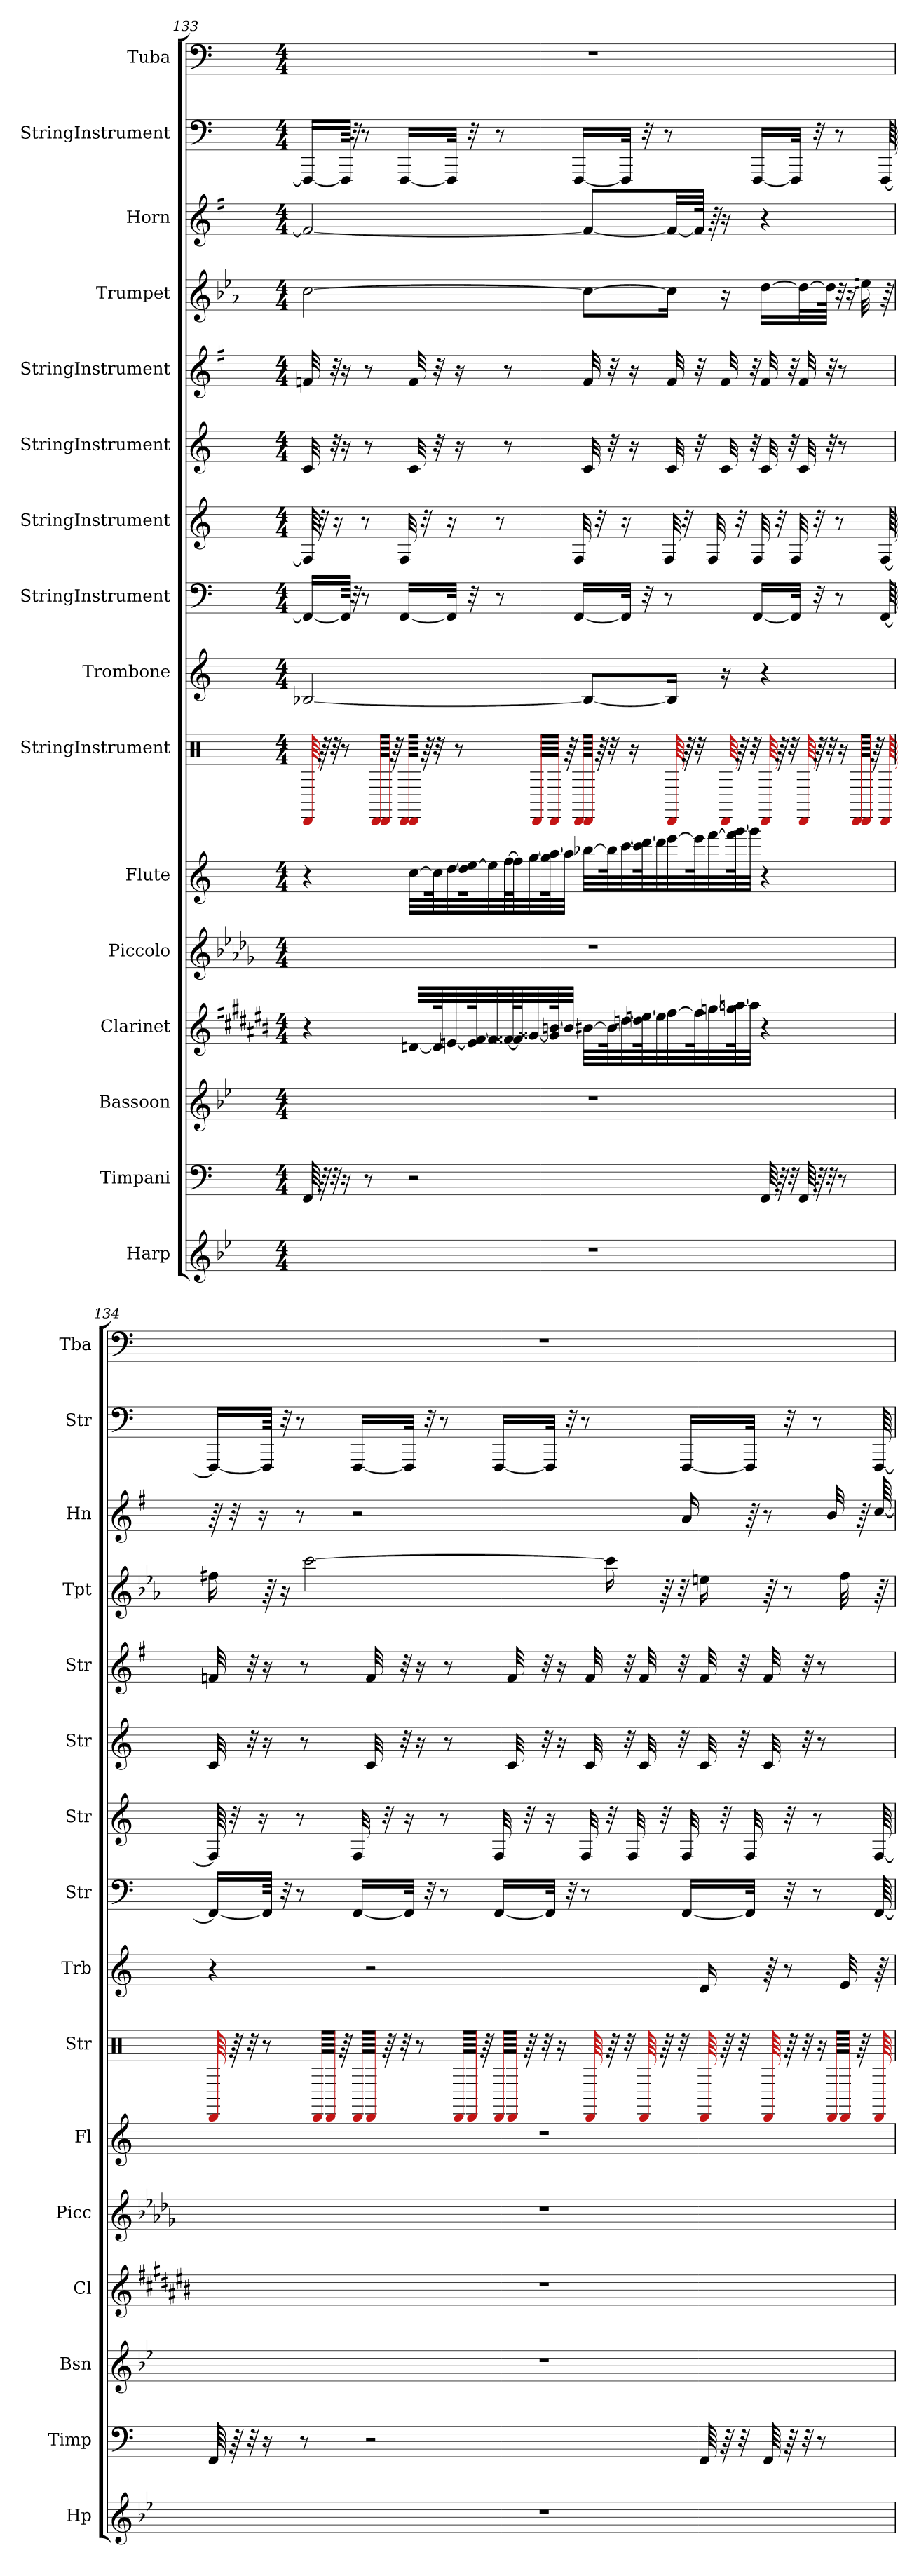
**kern	**kern	**kern	**kern	**kern	**kern	**kern	**kern	**kern	**kern	**kern	**kern	**kern	**kern	**kern	**kern
*part16	*part15	*part14	*part13	*part12	*part11	*part10	*part9	*part8	*part7	*part6	*part5	*part4	*part3	*part2	*part1
*staff16	*staff15	*staff14	*staff13	*staff12	*staff11	*staff10	*staff9	*staff8	*staff7	*staff6	*staff5	*staff4	*staff3	*staff2	*staff1
*I"Harp	*I"Timpani	*I"Bassoon	*I"Clarinet	*I"Piccolo	*I"Flute	*I"StringInstrument	*I"Trombone	*I"StringInstrument	*I"StringInstrument	*I"StringInstrument	*I"StringInstrument	*I"Trumpet	*I"Horn	*I"StringInstrument	*I"Tuba
*I'Hp	*I'Timp	*I'Bsn	*I'Cl	*I'Picc	*I'Fl	*I'Str	*I'Trb	*I'Str	*I'Str	*I'Str	*I'Str	*I'Tpt	*I'Hn	*I'Str	*I'Tba
!!LO:PB:g=z
*clefG2	*clefF4	*clefG2	*clefG2	*clefG2	*clefG2	*clefX	*clefG2	*clefF4	*clefG2	*clefG2	*clefG2	*clefG2	*clefG2	*clefF4	*clefF4
*	*	*	*ITrd1c2	*ITrd-7c-12	*	*	*	*	*	*	*	*ITrd1c2	*ITrd4c7	*	*
*k[b-e-]	*k[]	*k[b-e-]	*k[f#c#g#d#a#]	*k[b-e-a-d-g-]	*k[]	*k[]	*k[]	*k[]	*k[]	*k[]	*k[f#]	*k[b-e-a-d-g-]	*k[]	*k[]	*k[]
*M4/4	*M4/4	*M4/4	*M4/4	*M4/4	*M4/4	*M4/4	*M4/4	*M4/4	*M4/4	*M4/4	*M4/4	*M4/4	*M4/4	*M4/4	*M4/4
=133	=133	=133	=133	=133	=133	=133	=133	=133	=133	=133	=133	=133	=133	=133	=133
1r	64FF/	1r	4r	1r	4r	64DD/	[2B-X/	16FF/LL_	64F/]	32c/	32fn/	[2b-\	2B-/_	16FFF/LL_	1r
.	64r	.	.	.	.	64r	.	.	32r	.	.	.	.	.	.
.	32r	.	.	.	.	32r	.	.	.	32r	32r	.	.	.	.
.	.	.	.	.	.	.	.	.	16r	.	.	.	.	.	.
.	16r	.	.	.	.	8r	.	64FF/JJkk]	.	16r	16r	.	.	64FFF/JJkk]	.
.	.	.	.	.	.	.	.	32r	.	.	.	.	.	32r	.
.	.	.	.	.	.	.	.	8r	8r	.	.	.	.	8r	.
.	8r	.	.	.	.	.	.	.	.	8r	8r	.	.	.	.
.	.	.	.	.	.	64DD/LLLL	.	.	.	.	.	.	.	.	.
.	.	.	.	.	.	64DD/JJJJ	.	.	.	.	.	.	.	.	.
.	.	.	.	.	.	64r	.	.	.	.	.	.	.	.	.
.	.	.	.	.	.	64DD/LLLL	.	[16FF/LL	32F/	.	.	.	.	[16FFF/LL	.
.	2r	.	[32cn/LLL	.	[32cc\LLL	64DD/JJJJ	.	.	.	32c/	32f/	.	.	.	.
.	.	.	.	.	.	64r	.	.	32r	.	.	.	.	.	.
.	.	.	64c/K]	.	64cc\K]	32r	.	.	.	32r	32r	.	.	.	.
.	.	.	[32dn/	.	[32dd\	.	.	32FF/JJk]	16r	.	.	.	.	32FFF/JJk]	.
.	.	.	.	.	.	8r	.	.	.	16r	16r	.	.	.	.
.	.	.	64d/] [64e/K	.	64dd\] [64ee\K	.	.	32r	.	.	.	.	.	32r	.
.	.	.	32e/]	.	32ee\]	.	.	.	.	.	.	.	.	.	.
.	.	.	.	.	.	.	.	8r	8r	.	.	.	.	8r	.
.	.	.	[32e#X/	.	[32ff\	.	.	.	.	8r	8r	.	.	.	.
.	.	.	64e#/K]	.	64ff\K]	.	.	.	.	.	.	.	.	.	.
.	.	.	[32f##X/	.	[32gg\	.	.	.	.	.	.	.	.	.	.
.	.	.	.	.	.	64DD/LLLL	.	.	.	.	.	.	.	.	.
.	.	.	64f##/] [64an/K	.	64gg\] [64aa\K	64DD/JJJJ	.	.	.	.	.	.	.	.	.
.	.	.	32a/JJJ]	.	32aa\JJJ]	64r	.	.	.	.	.	.	.	.	.
.	.	.	.	.	.	64DD/LLLL	.	[16FF/LL	32F/	.	.	.	.	[16FFF/LL	.
.	.	.	[32a#X\LLL	.	[32bb-X\LLL	64DD/JJJJ	8B-/L_	.	.	32c/	32f/	8b-\L_	8B-/L_	.	.
.	.	.	.	.	.	64r	.	.	32r	.	.	.	.	.	.
.	.	.	64a#\K]	.	64bb-\K]	32r	.	.	.	32r	32r	.	.	.	.
.	.	.	[32ccn\	.	[32ccc\	.	.	32FF/JJk]	16r	.	.	.	.	32FFF/JJk]	.
.	.	.	.	.	.	16r	.	.	.	16r	16r	.	.	.	.
.	.	.	64cc\] [64ddn\K	.	64ccc\] [64ddd\K	.	.	32r	.	.	.	.	.	32r	.
.	.	.	32dd\]	.	32ddd\]	.	.	.	.	.	.	.	.	.	.
.	.	.	.	.	.	.	.	8r	32F/	.	.	.	.	8r	.
.	.	.	[32ee\	.	[32eee\	64DD/	16B-/Jk]	.	.	32c/	32f/	16b-\Jk]	32B-/LL_	.	.
.	.	.	.	.	.	64r	.	.	32r	.	.	.	.	.	.
.	.	.	64ee\K]	.	64eee\K]	32r	.	.	.	32r	32r	.	64B-/JJJk]	.	.
.	.	.	[32ffn\	.	[32fff\	.	.	.	32F/	.	.	.	64r	.	.
.	.	.	.	.	.	64DD/	16r	.	.	32c/	32f/	16r	16r	.	.
.	.	.	64ff\] [64ggn\K	.	64fff\] [64ggg\K	64r	.	.	32r	.	.	.	.	.	.
.	.	.	32gg\JJJ]	.	32ggg\JJJ]	32r	.	.	.	32r	32r	.	.	.	.
.	.	.	.	.	.	.	.	[16FF/LL	32F/	.	.	.	.	[16FFF/LL	.
.	64FF/	.	4r	.	4r	64DD/	4r	.	.	32c/	32f/	[16cc\LL	4r	.	.
.	64r	.	.	.	.	64r	.	.	32r	.	.	.	.	.	.
.	32r	.	.	.	.	32r	.	.	.	32r	32r	.	.	.	.
.	.	.	.	.	.	.	.	32FF/JJk]	32F/	.	.	.	.	32FFF/JJk]	.
.	64FF/	.	.	.	.	64DD/	.	.	.	32c/	32f/	32cc\L_	.	.	.
.	64r	.	.	.	.	64r	.	32r	32r	.	.	.	.	32r	.
.	32r	.	.	.	.	32r	.	.	.	32r	32r	64cc\JJJk]	.	.	.
.	.	.	.	.	.	.	.	8r	8r	.	.	32r	.	8r	.
.	8r	.	.	.	.	16r	.	.	.	8r	8r	.	.	.	.
.	.	.	.	.	.	.	.	.	.	.	.	16r	.	.	.
.	.	.	.	.	.	64DD/LLLL	.	.	.	.	.	.	.	.	.
.	.	.	.	.	.	64DD/JJJJ	.	.	.	.	.	32ddn\	.	.	.
.	.	.	.	.	.	64r	.	.	.	.	.	.	.	.	.
.	.	.	.	.	.	64DD/	.	[64FF/	[64F/	.	.	64r	.	[64FFF/	.
!!LO:PB:g=z
=134	=134	=134	=134	=134	=134	=134	=134	=134	=134	=134	=134	=134	=134	=134	=134
1r	64FF/	1r	1r	1r	1r	64DD/	4r	16FF/LL_	64F/]	32c/	32fn/	16een\	64r	16FFF/LL_	1r
.	64r	.	.	.	.	64r	.	.	32r	.	.	.	32r	.	.
.	32r	.	.	.	.	32r	.	.	.	32r	32r	.	.	.	.
.	.	.	.	.	.	.	.	.	16r	.	.	.	16r	.	.
.	16r	.	.	.	.	8r	.	64FF/JJkk]	.	16r	16r	64r	.	64FFF/JJkk]	.
.	.	.	.	.	.	.	.	32r	.	.	.	16r	.	32r	.
.	.	.	.	.	.	.	.	8r	8r	.	.	.	8r	8r	.
.	8r	.	.	.	.	.	.	.	.	8r	8r	.	.	.	.
.	.	.	.	.	.	.	.	.	.	.	.	[2bb-\	.	.	.
.	.	.	.	.	.	64DD/LLLL	.	.	.	.	.	.	.	.	.
.	.	.	.	.	.	64DD/JJJJ	.	.	.	.	.	.	.	.	.
.	.	.	.	.	.	64r	.	.	.	.	.	.	.	.	.
.	.	.	.	.	.	64DD/LLLL	.	[16FF/LL	32F/	.	.	.	2r	[16FFF/LL	.
.	2r	.	.	.	.	64DD/JJJJ	2r	.	.	32c/	32f/	.	.	.	.
.	.	.	.	.	.	64r	.	.	32r	.	.	.	.	.	.
.	.	.	.	.	.	32r	.	.	.	32r	32r	.	.	.	.
.	.	.	.	.	.	.	.	32FF/JJk]	16r	.	.	.	.	32FFF/JJk]	.
.	.	.	.	.	.	8r	.	.	.	16r	16r	.	.	.	.
.	.	.	.	.	.	.	.	32r	.	.	.	.	.	32r	.
.	.	.	.	.	.	.	.	8r	8r	.	.	.	.	8r	.
.	.	.	.	.	.	.	.	.	.	8r	8r	.	.	.	.
.	.	.	.	.	.	64DD/LLLL	.	.	.	.	.	.	.	.	.
.	.	.	.	.	.	64DD/JJJJ	.	.	.	.	.	.	.	.	.
.	.	.	.	.	.	64r	.	.	.	.	.	.	.	.	.
.	.	.	.	.	.	64DD/LLLL	.	[16FF/LL	32F/	.	.	.	.	[16FFF/LL	.
.	.	.	.	.	.	64DD/JJJJ	.	.	.	32c/	32f/	.	.	.	.
.	.	.	.	.	.	64r	.	.	32r	.	.	.	.	.	.
.	.	.	.	.	.	32r	.	.	.	32r	32r	.	.	.	.
.	.	.	.	.	.	.	.	32FF/JJk]	16r	.	.	.	.	32FFF/JJk]	.
.	.	.	.	.	.	16r	.	.	.	16r	16r	.	.	.	.
.	.	.	.	.	.	.	.	32r	.	.	.	.	.	32r	.
.	.	.	.	.	.	.	.	8r	32F/	.	.	.	.	8r	.
.	.	.	.	.	.	64DD/	.	.	.	32c/	32f/	.	.	.	.
.	.	.	.	.	.	64r	.	.	32r	.	.	16bb-\]	.	.	.
.	.	.	.	.	.	32r	.	.	.	32r	32r	.	.	.	.
.	.	.	.	.	.	.	.	.	32F/	.	.	.	.	.	.
.	.	.	.	.	.	64DD/	.	.	.	32c/	32f/	.	.	.	.
.	.	.	.	.	.	64r	.	.	32r	.	.	64r	.	.	.
.	.	.	.	.	.	32r	.	.	.	32r	32r	32r	.	.	.
.	.	.	.	.	.	.	.	[16FF/LL	32F/	.	.	.	16d/	[16FFF/LL	.
.	64FF/	.	.	.	.	64DD/	16d/	.	.	32c/	32f/	16ddn\	.	.	.
.	64r	.	.	.	.	64r	.	.	32r	.	.	.	.	.	.
.	32r	.	.	.	.	32r	.	.	.	32r	32r	.	.	.	.
.	.	.	.	.	.	.	.	32FF/JJk]	32F/	.	.	.	64r	32FFF/JJk]	.
.	64FF/	.	.	.	.	64DD/	64r	.	.	32c/	32f/	64r	8r	.	.
.	64r	.	.	.	.	64r	8r	32r	32r	.	.	8r	.	32r	.
.	32r	.	.	.	.	32r	.	.	.	32r	32r	.	.	.	.
.	.	.	.	.	.	.	.	8r	8r	.	.	.	.	8r	.
.	8r	.	.	.	.	16r	.	.	.	8r	8r	.	.	.	.
.	.	.	.	.	.	64DD/LLLL	.	.	.	.	.	.	32e/	.	.
.	.	.	.	.	.	64DD/JJJJ	32e/	.	.	.	.	32ee\	.	.	.
.	.	.	.	.	.	64r	.	.	.	.	.	.	64r	.	.
.	.	.	.	.	.	64DD/	64r	[64FF/	[64F/	.	.	64r	[64f/	[64FFF/	.
=	=	=	=	=	=	=	=	=	=	=	=	=	=	=	=
*-	*-	*-	*-	*-	*-	*-	*-	*-	*-	*-	*-	*-	*-	*-	*-
